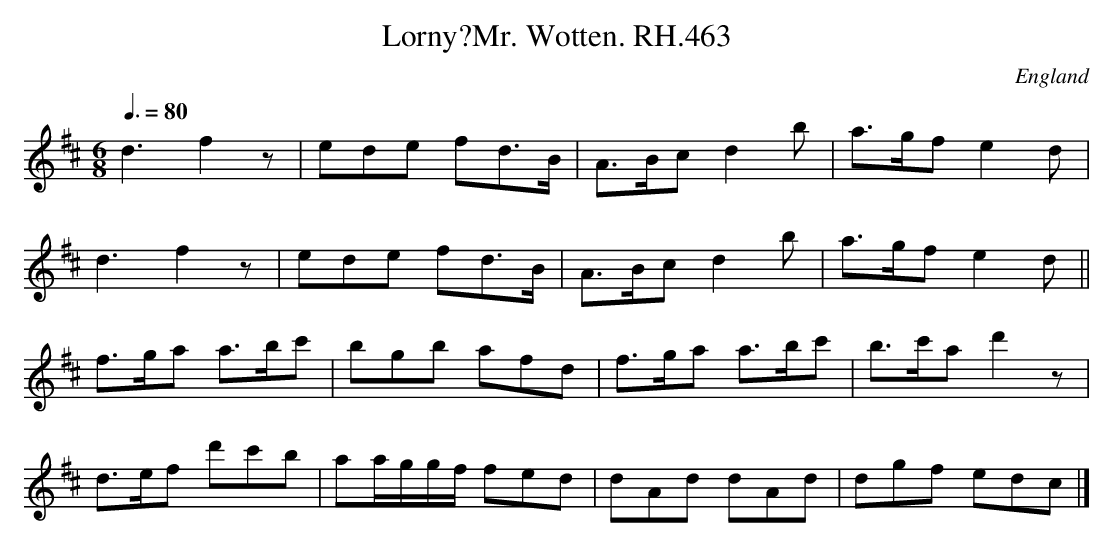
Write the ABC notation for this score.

X:1
T:Lorny?Mr. Wotten. RH.463
O:England
M:6/8
L:1/8
Q:3/8=80
K:D major
d3 f2z|ede fd>B|A>Bc d2b|a>gf e2d|!
d3 f2z|ede fd>B|A>Bc d2b|a>gf e2d||!
f>ga a>bc'|bgb afd|f>ga a>bc'|b>c'a d'2z|!
d>ef d'c'b|aa/g/g/f/ fed|dAd dAd|dgf edc|]
